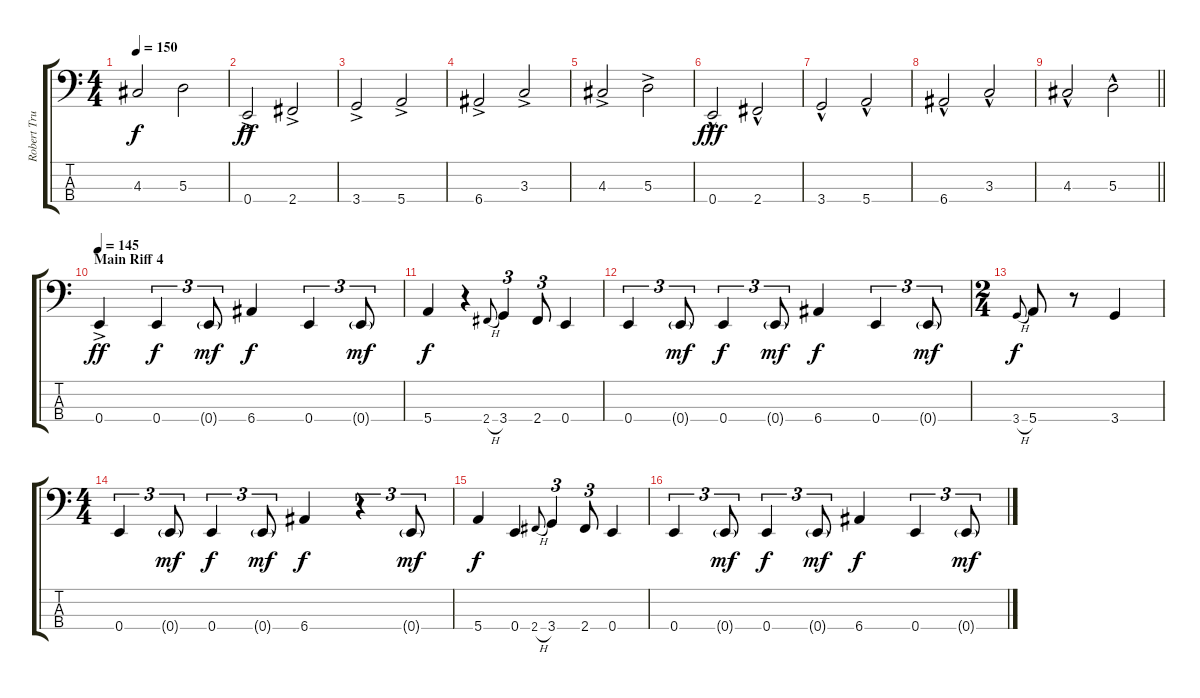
\track ("Robert Trujillo (Bass)" "Robert Tru") {instrument electricbassfinger}
\staff {score tabs}
\tuning (G2 D2 A1 E1) {hide}
\ts (4 4)
\tempo 150
\clef f4
\ks c
4.3.2{dy f} 5.3.2 |
0.4{ac}.2{dy ff} 2.4{ac}.2 |
3.4{ac}.2 5.4{ac}.2 |
6.4{ac}.2 3.3{ac}.2 |
4.3{ac}.2 5.3{ac}.2 |
0.4{hac}.2{dy fff} 2.4{hac}.2 |
3.4{hac}.2 5.4{hac}.2 |
6.4{hac}.2 3.3{hac}.2 |
\barLineRight lightlight
4.3{hac}.2 5.3{hac}.2 |
\section ("" "Main Riff 4")
\tempo 145
0.4{ac}.4{dy ff} 0.4.4{tu (3 2) dy f} 0.4{g}.8{tu (3 2) dy mf} 6.4.4{dy f} 0.4.4{tu (3 2)} 0.4{g}.8{tu (3 2) dy mf} |
5.4.4{dy f} r.4 2.4{h}.8{gr onbeat} 3.4.4{tu (3 2)} 2.4.8{tu (3 2)} 0.4.4 |
0.4.4{tu (3 2)} 0.4{g}.8{tu (3 2) dy mf} 0.4.4{tu (3 2) dy f} 0.4{g}.8{tu (3 2) dy mf} 6.4.4{dy f} 0.4.4{tu (3 2)} 0.4{g}.8{tu (3 2) dy mf} |
\ts (2 4)
3.4{h}.8{gr onbeat dy f} 5.4.8 r.8 3.4.4 |
\ts (4 4)
0.4.4{tu (3 2)} 0.4{g}.8{tu (3 2) dy mf} 0.4.4{tu (3 2) dy f} 0.4{g}.8{tu (3 2) dy mf} 6.4.4{dy f} r.4{tu (3 2)} 0.4{g}.8{tu (3 2) dy mf} |
5.4.4{dy f} 0.4.4 2.4{h}.8{gr onbeat} 3.4.4{tu (3 2)} 2.4.8{tu (3 2)} 0.4.4 |
0.4.4{tu (3 2)} 0.4{g}.8{tu (3 2) dy mf} 0.4.4{tu (3 2) dy f} 0.4{g}.8{tu (3 2) dy mf} 6.4.4{dy f} 0.4.4{tu (3 2)} 0.4{g}.8{tu (3 2) dy mf}
